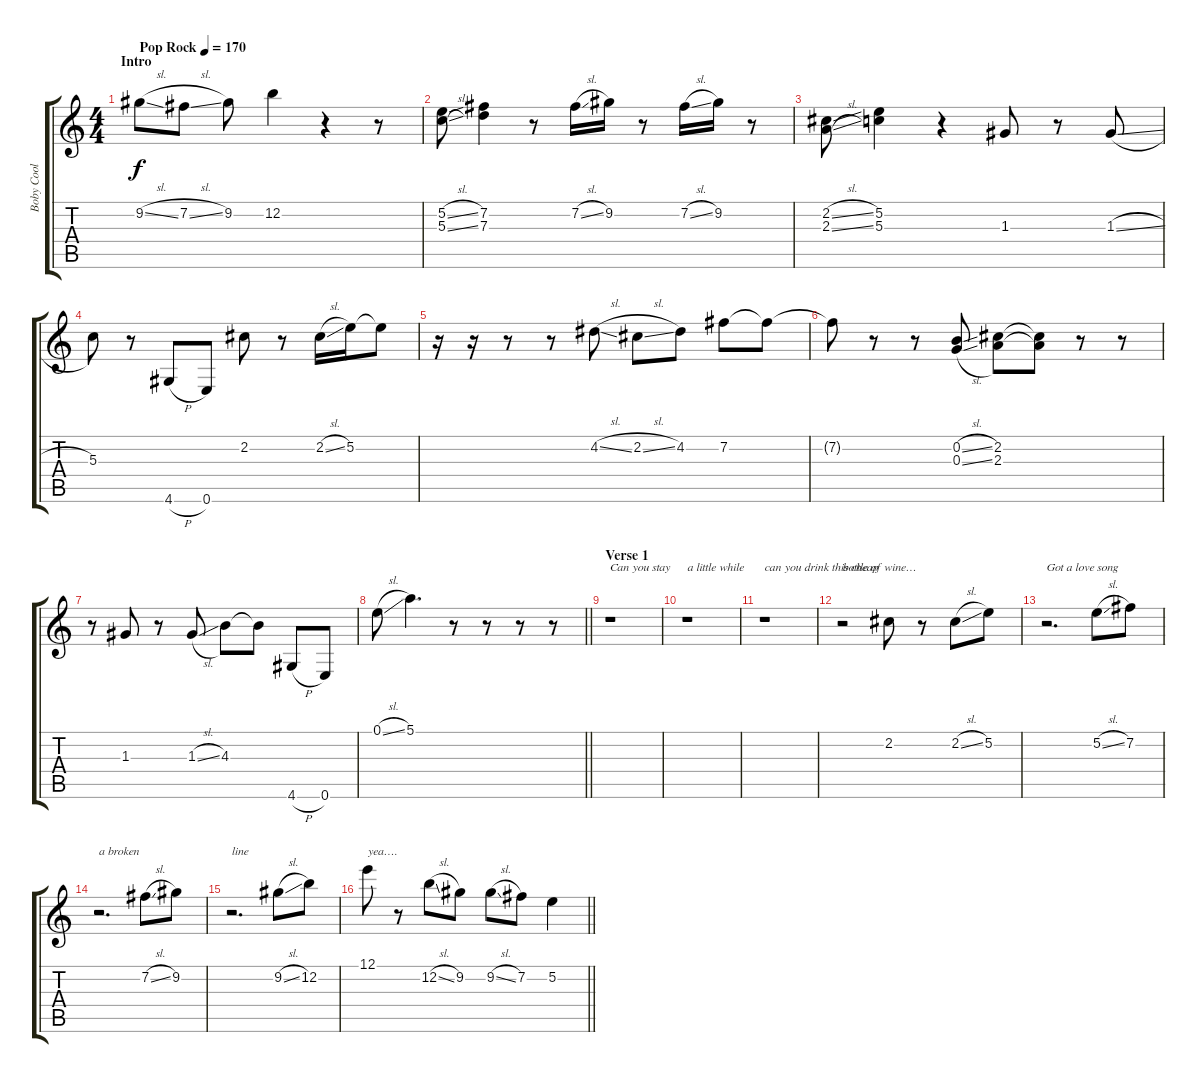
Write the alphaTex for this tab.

\track ("Boby Cool" "Boby Cool") {instrument acousticguitarsteel}
\staff {score tabs}
\tuning (E4 B3 G3 D3 A2 E2) {hide}
\ts (4 4)
\section ("" "Intro")
\tempo (170 "Pop Rock")
\clef g2
\ks c
9.2{sl}.8{dy f instrument acousticguitarsteel} 7.2{sl}.8 9.2.8 12.2.4 r.4 r.8 |
(5.2{sl} 5.3{sl}).8 (7.2 7.3).4 r.8 7.2{sl}.16 9.2.16 r.8 7.2{sl}.16 9.2.16 r.8 |
(2.2{sl} 2.3{sl}).8 (5.2 5.3).4 r.4 1.3.8 r.8 1.3{sl}.8 |
5.3.8 r.8 4.6{h}.8 0.6.8 2.2.8 r.8 2.2{sl}.16 5.2.16 5.2{t}.8 |
r.16 r.16 r.8 r.8 4.2{sl}.8 2.2{sl}.8 4.2.8 7.2.8 7.2{t}.8 |
7.2{t}.8 r.8 r.8 (0.2{sl} 0.3{sl}).8 (2.2 2.3).8 (2.2{t} 2.3{t}).8 r.8 r.8 |
r.8 1.3.8 r.8 1.3{sl}.8 4.3.8 4.3{t}.8 4.6{h}.8 0.6.8 |
\barLineRight lightlight
0.1{sl}.8 5.1.4{d} r.8 r.8 r.8 r.8 |
\section ("" "Verse 1")
r.1{txt "Can you stay"} |
r.1{txt "a little while"} |
r.1{txt "can you drink this cheap"} |
r.2{txt "bottle of wine…"} 2.2.8 r.8 2.2{sl}.8 5.2.8 |
r.2{d txt "Got a love song"} 5.2{sl}.8 7.2.8 |
r.2{d txt "a broken"} 7.2{sl}.8 9.2.8 |
r.2{d txt "line"} 9.2{sl}.8 12.2.8 |
\barLineRight lightlight
12.1.8{txt "yea…."} r.8 12.2{sl}.8 9.2.8 9.2{sl}.8 7.2.8 5.2.4
